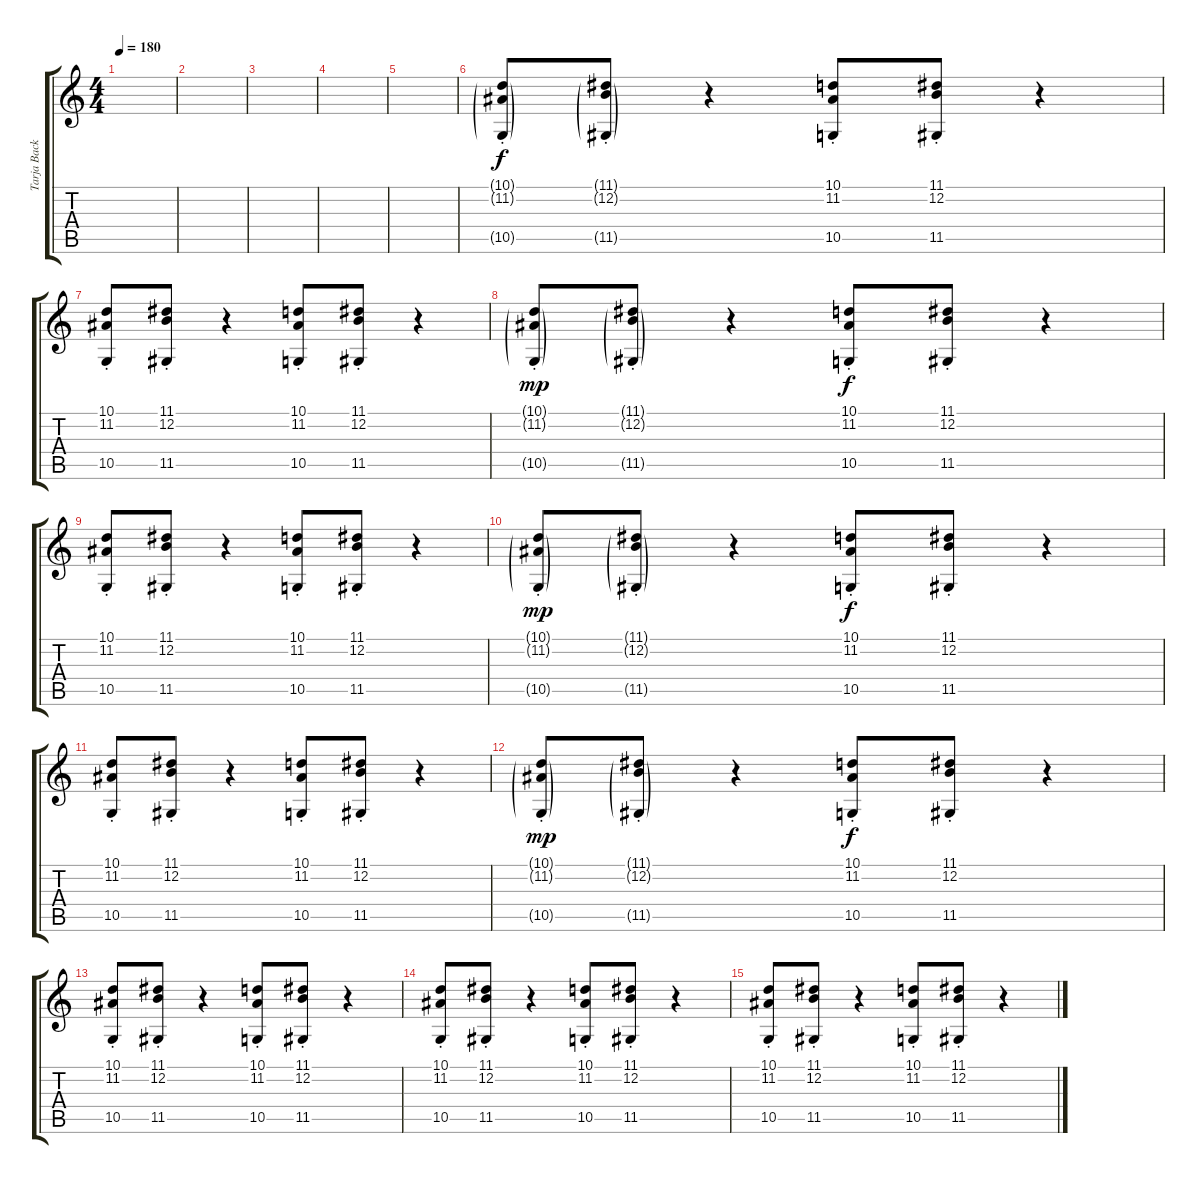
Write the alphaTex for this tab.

\track ("Tarja Backs" "Tarja Back") {instrument choiraahs}
\staff {score tabs}
\tuning (E4 B3 G3 D3 A2 E2) {hide}
\ts (4 4)
\tempo 180
\clef g2
\ks c
|
|
|
|
|
(10.1{g st} 11.2{g st} 10.5{g}).8 (11.1{g st} 12.2{g st} 11.5{g}).8 r.4 (10.1{st} 11.2{st} 10.5).8{dy f} (11.1{st} 12.2{st} 11.5).8 r.4 |
(10.1{st} 11.2{st} 10.5).8 (11.1{st} 12.2{st} 11.5).8 r.4 (10.1{st} 11.2{st} 10.5).8 (11.1{st} 12.2{st} 11.5).8 r.4 |
(10.1{g st} 11.2{g st} 10.5{g}).8{dy mp} (11.1{g st} 12.2{g st} 11.5{g}).8 r.4 (10.1{st} 11.2{st} 10.5).8{dy f} (11.1{st} 12.2{st} 11.5).8 r.4 |
(10.1{st} 11.2{st} 10.5).8 (11.1{st} 12.2{st} 11.5).8 r.4 (10.1{st} 11.2{st} 10.5).8 (11.1{st} 12.2{st} 11.5).8 r.4 |
(10.1{g st} 11.2{g st} 10.5{g}).8{dy mp} (11.1{g st} 12.2{g st} 11.5{g}).8 r.4 (10.1{st} 11.2{st} 10.5).8{dy f} (11.1{st} 12.2{st} 11.5).8 r.4 |
(10.1{st} 11.2{st} 10.5).8 (11.1{st} 12.2{st} 11.5).8 r.4 (10.1{st} 11.2{st} 10.5).8 (11.1{st} 12.2{st} 11.5).8 r.4 |
(10.1{g st} 11.2{g st} 10.5{g}).8{dy mp} (11.1{g st} 12.2{g st} 11.5{g}).8 r.4 (10.1{st} 11.2{st} 10.5).8{dy f} (11.1{st} 12.2{st} 11.5).8 r.4 |
(10.1{st} 11.2{st} 10.5).8 (11.1{st} 12.2{st} 11.5).8 r.4 (10.1{st} 11.2{st} 10.5).8 (11.1{st} 12.2{st} 11.5).8 r.4 |
(10.1{st} 11.2{st} 10.5).8 (11.1{st} 12.2{st} 11.5).8 r.4 (10.1{st} 11.2{st} 10.5).8 (11.1{st} 12.2{st} 11.5).8 r.4 |
(10.1{st} 11.2{st} 10.5).8 (11.1{st} 12.2{st} 11.5).8 r.4 (10.1{st} 11.2{st} 10.5).8 (11.1{st} 12.2{st} 11.5).8 r.4
